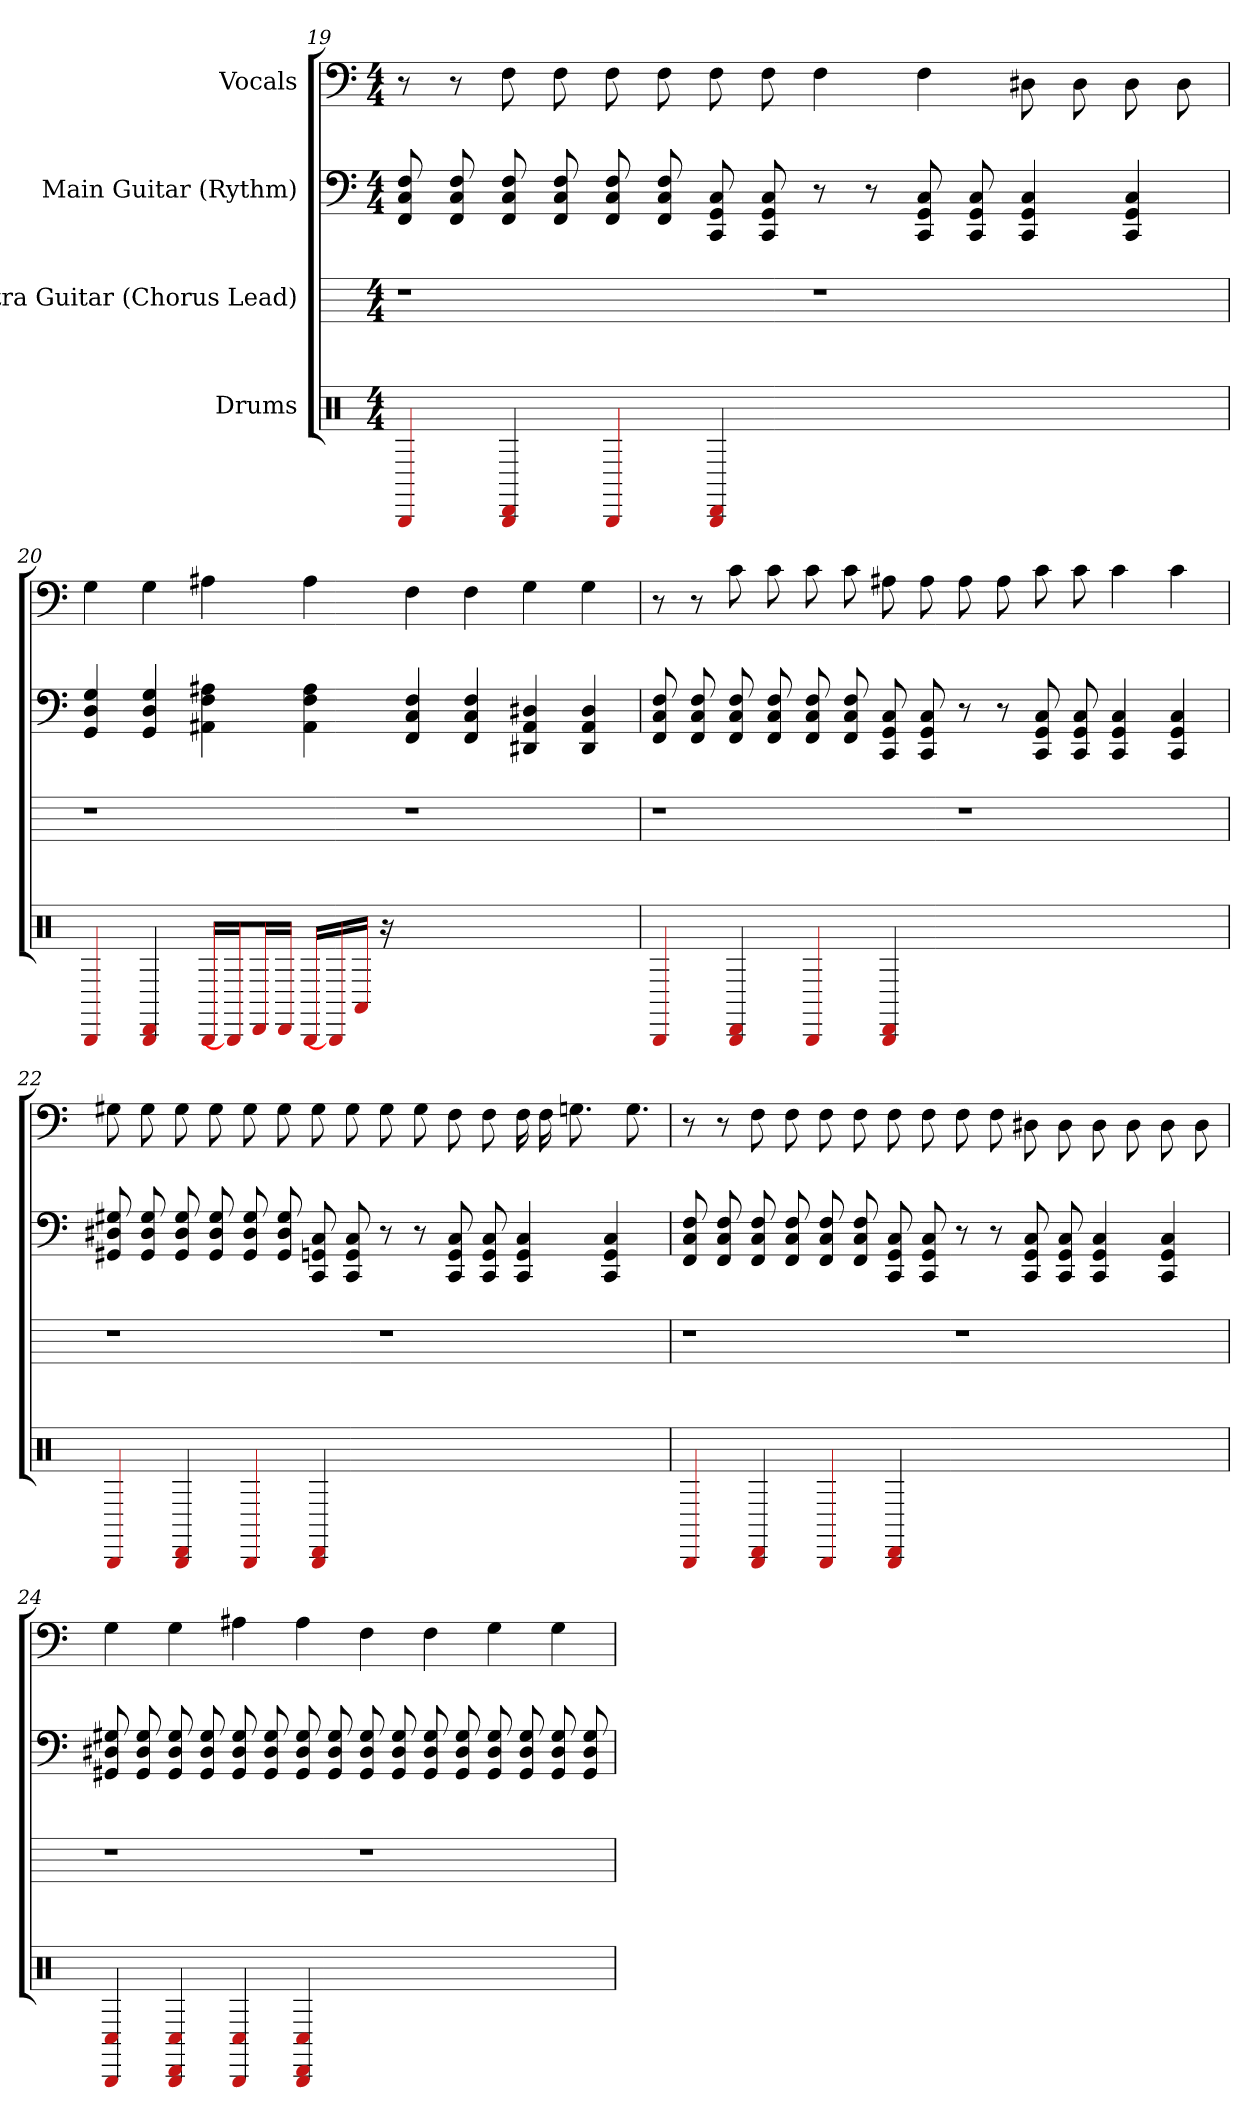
**kern	**kern	**kern	**kern
*part4	*part3	*part2	*part1
*staff4	*staff3	*staff2	*staff1
*I"Drums	*I"Extra Guitar (Chorus Lead)	*I"Main Guitar (Rythm)	*I"Vocals
*clefX	*	*	*
*k[]	*k[]	*k[]	*k[]
*M4/4	*M4/4	*M4/4	*M4/4
=19	=19	=19	=19
4BBB	1r	8F 8C 8FF	8r
.	.	8F 8C 8FF	8r
4BBB 4DD	.	8F 8C 8FF	8F
.	.	8F 8C 8FF	8F
4BBB	.	8F 8C 8FF	8F
.	.	8F 8C 8FF	8F
4BBB 4DD	.	8C 8GG 8CC	8F
.	.	8C 8GG 8CC	8F
1ryy	1r	8r	4F
.	.	8r	.
.	.	8C 8GG 8CC	4F
.	.	8C 8GG 8CC	.
.	.	4C 4GG 4CC	8D#
.	.	.	8D#
.	.	4C 4GG 4CC	8D#
.	.	.	8D#
=20	=20	=20	=20
4BBB	1r	4G 4D 4GG	4G
4BBB 4DD	.	4G 4D 4GG	4G
16BBB/LL	.	4A# 4F 4AA#	4A#
16BBB/J]	.	.	.
16DD/L	.	.	.
16DD/JJ	.	.	.
16BBB/LL	.	4A# 4F 4AA#	4A#
16BBB/]	.	.	.
16AA#/JJ	.	.	.
16r	.	.	.
1ryy	1r	4F 4C 4FF	4F
.	.	4F 4C 4FF	4F
.	.	4D# 4AA# 4DD#	4G
.	.	4D# 4AA# 4DD#	4G
=21	=21	=21	=21
4BBB	1r	8F 8C 8FF	8r
.	.	8F 8C 8FF	8r
4BBB 4DD	.	8F 8C 8FF	8c
.	.	8F 8C 8FF	8c
4BBB	.	8F 8C 8FF	8c
.	.	8F 8C 8FF	8c
4BBB 4DD	.	8C 8GG 8CC	8A#
.	.	8C 8GG 8CC	8A#
1ryy	1r	8r	8A#
.	.	8r	8A#
.	.	8C 8GG 8CC	8c
.	.	8C 8GG 8CC	8c
.	.	4C 4GG 4CC	4c
.	.	4C 4GG 4CC	4c
=22	=22	=22	=22
4BBB	1r	8G# 8D# 8GG#	8G#
.	.	8G# 8D# 8GG#	8G#
4BBB 4DD	.	8G# 8D# 8GG#	8G#
.	.	8G# 8D# 8GG#	8G#
4BBB	.	8G# 8D# 8GG#	8G#
.	.	8G# 8D# 8GG#	8G#
4BBB 4DD	.	8C 8GG 8CC	8G#
.	.	8C 8GG 8CC	8G#
1ryy	1r	8r	8G#
.	.	8r	8G#
.	.	8C 8GG 8CC	8F
.	.	8C 8GG 8CC	8F
.	.	4C 4GG 4CC	16F
.	.	.	16F
.	.	.	8.G
.	.	4C 4GG 4CC	.
.	.	.	8.G
=23	=23	=23	=23
4BBB	1r	8F 8C 8FF	8r
.	.	8F 8C 8FF	8r
4BBB 4DD	.	8F 8C 8FF	8F
.	.	8F 8C 8FF	8F
4BBB	.	8F 8C 8FF	8F
.	.	8F 8C 8FF	8F
4BBB 4DD	.	8C 8GG 8CC	8F
.	.	8C 8GG 8CC	8F
1ryy	1r	8r	8F
.	.	8r	8F
.	.	8C 8GG 8CC	8D#
.	.	8C 8GG 8CC	8D#
.	.	4C 4GG 4CC	8D#
.	.	.	8D#
.	.	4C 4GG 4CC	8D#
.	.	.	8D#
=24	=24	=24	=24
4C# 4BBB	1r	8G# 8D# 8GG#	4G
.	.	8G# 8D# 8GG#	.
4C# 4BBB 4DD	.	8G# 8D# 8GG#	4G
.	.	8G# 8D# 8GG#	.
4C# 4BBB	.	8G# 8D# 8GG#	4A#
.	.	8G# 8D# 8GG#	.
4C# 4BBB 4DD	.	8G# 8D# 8GG#	4A#
.	.	8G# 8D# 8GG#	.
1ryy	1r	8G# 8D# 8GG#	4F
.	.	8G# 8D# 8GG#	.
.	.	8G# 8D# 8GG#	4F
.	.	8G# 8D# 8GG#	.
.	.	8G# 8D# 8GG#	4G
.	.	8G# 8D# 8GG#	.
.	.	8G# 8D# 8GG#	4G
.	.	8G# 8D# 8GG#	.
=	=	=	=
*-	*-	*-	*-
